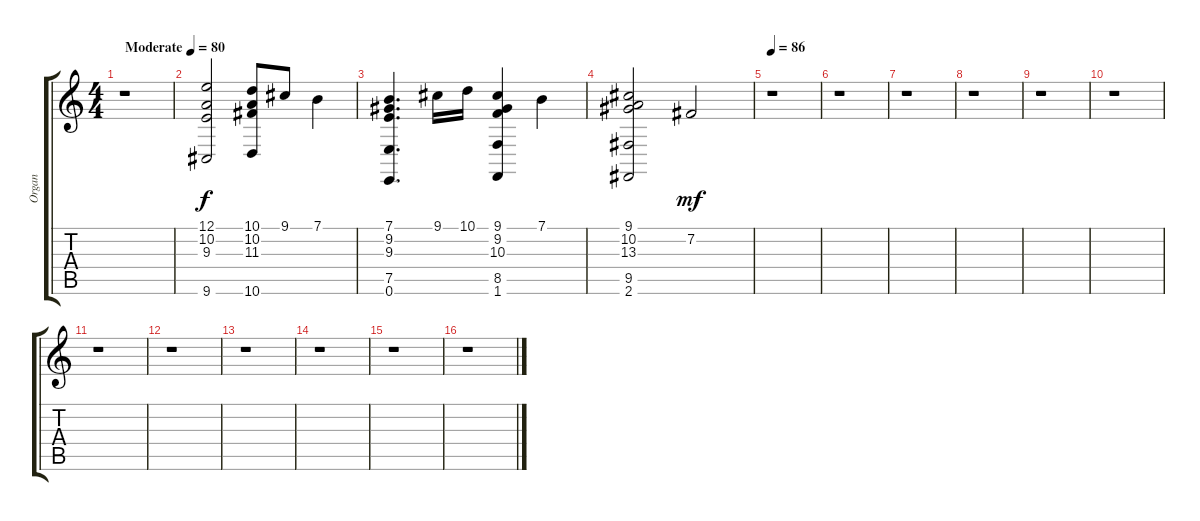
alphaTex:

\track ("Organ" "Organ") {instrument churchorgan}
\staff {score tabs}
\tuning (E4 B3 G3 D3 A2 E2) {hide}
\ts (4 4)
\tempo (80 "Moderate")
\clef g2
\ks c
r.1{dy f instrument churchorgan} |
(12.1 10.2 9.3 9.6).2 (10.1 10.2 11.3 10.6).8 9.1.8 7.1.4 |
(7.1 9.2 9.3 7.5 0.6).4{d} 9.1.16 10.1.16 (9.1 9.2 10.3 8.5 1.6).4 7.1.4 |
(9.1 10.2 13.3 9.5 2.6).2 7.2.2{dy mf} |
\tempo 86
r.1 |
r.1 |
r.1 |
r.1 |
r.1 |
r.1 |
r.1 |
r.1 |
r.1 |
r.1 |
r.1 |
r.1
